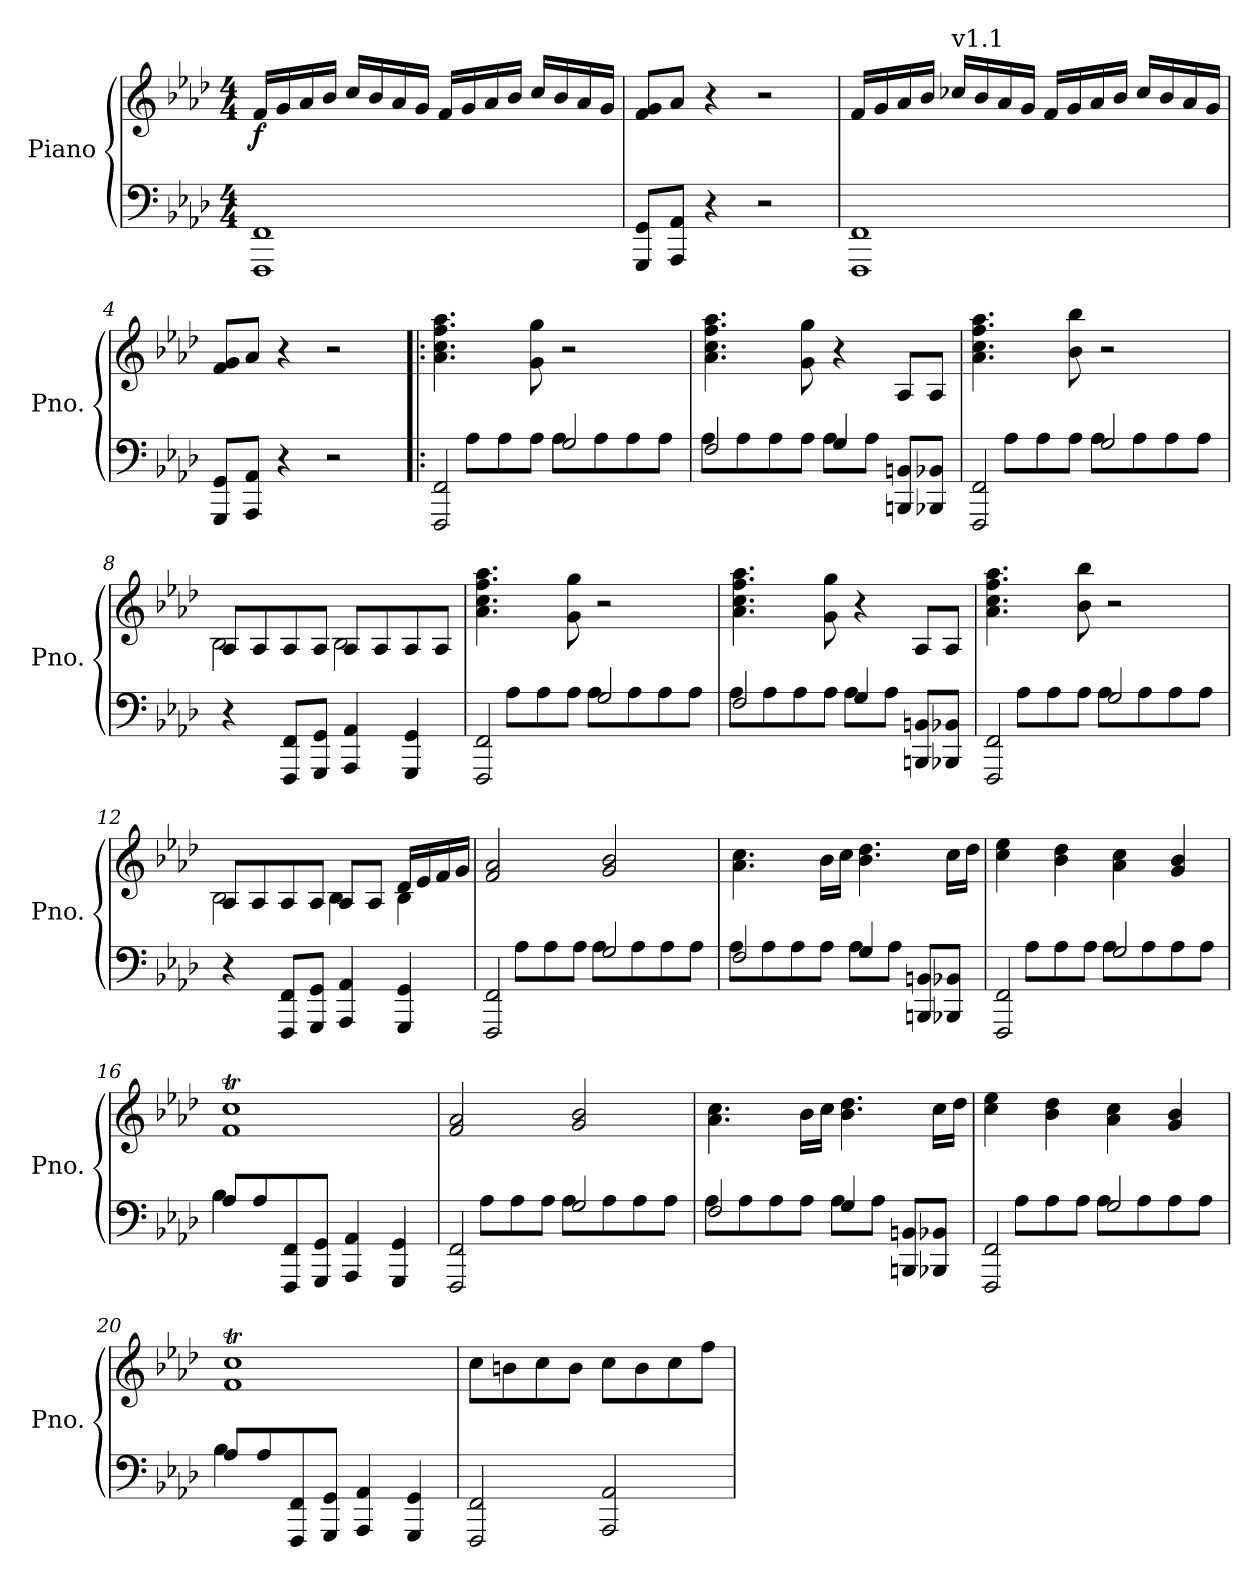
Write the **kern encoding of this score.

**kern	**kern	**dynam
*part1	*part1	*part1
*staff2	*staff1	*staff1/2
*I"Piano	*	*
*I'Pno.	*	*
*clefF4	*clefG2	*
*k[b-e-a-d-]	*k[b-e-a-d-]	*
*M4/4	*M4/4	*
*MM160	*MM160	*
=1	=1	=1
!	!	!LO:DY:b
1FFF 1FF	16f/LL	f
.	16g/	.
.	16a-/	.
.	16b-/JJ	.
.	16cc/LL	.
.	16b-/	.
.	16a-/	.
.	16g/JJ	.
.	16f/LL	.
.	16g/	.
.	16a-/	.
.	16b-/JJ	.
.	16cc/LL	.
.	16b-/	.
.	16a-/	.
.	16g/JJ	.
=2	=2	=2
8GGG/ 8GG/L	8f/ 8g/L	.
8AAA-/ 8AA-/J	8a-/J	.
4r	4r	.
2r	2r	.
=3	=3	=3
1FFF 1FF	16f/LL	.
.	16g/	.
.	16a-/	.
.	16b-/JJ	.
!	!LO:TX:a:t=v1.1	!
.	16cc-X/LL	.
.	16b-/	.
.	16a-/	.
.	16g/JJ	.
.	16f/LL	.
.	16g/	.
.	16a-/	.
.	16b-/JJ	.
.	16cc-/LL	.
.	16b-/	.
.	16a-/	.
.	16g/JJ	.
=4	=4	=4
8GGG/ 8GG/L	8f/ 8g/L	.
8AAA-/ 8AA-/J	8a-/J	.
4r	4r	.
2r	2r	.
!!LO:LB:g=z
=5!|:	=5!|:	=5!|:
*^	*	*
2FFF/ 2FF/	8rAyy	4.a-\ 4.cc\ 4.ff\ 4.aa-\	.
.	8A-\L	.	.
.	8A-\	.	.
.	8A-\J	8g\ 8gg\	.
2G/	8A-\L	2r	.
.	8A-\	.	.
.	8A-\	.	.
.	8A-\J	.	.
=6	=6	=6	=6
2F/	8A-\L	4.a-\ 4.cc\ 4.ff\ 4.aa-\	.
.	8A-\	.	.
.	8A-\	.	.
.	8A-\J	8g\ 8gg\	.
4G/	8A-\L	4r	.
.	8A-\J	.	.
8BBBn/ 8BBn/L	8ryy	8A-/L	.
8BBB-X/ 8BB-X/J	8ryy	8A-/J	.
=7	=7	=7	=7
2FFF/ 2FF/	8rAyy	4.a-\ 4.cc\ 4.ff\ 4.aa-\	.
.	8A-\L	.	.
.	8A-\	.	.
.	8A-\J	8b-\ 8bb-\	.
2G/	8A-\L	2r	.
.	8A-\	.	.
.	8A-\	.	.
.	8A-\J	.	.
*v	*v	*	*
=8	=8	=8
*	*^	*
4r	8A-/L	2B-\	.
.	8A-/	.	.
8FFF/ 8FF/L	8A-/	.	.
8GGG/ 8GG/J	8A-/J	.	.
4AAA-/ 4AA-/	8A-/L	2B-\	.
.	8A-/	.	.
4GGG/ 4GG/	8A-/	.	.
.	8A-/J	.	.
*	*v	*v	*
!!LO:LB:g=z
=9	=9	=9
*^	*	*
2FFF/ 2FF/	8rAyy	4.a-\ 4.cc\ 4.ff\ 4.aa-\	.
.	8A-\L	.	.
.	8A-\	.	.
.	8A-\J	8g\ 8gg\	.
2G/	8A-\L	2r	.
.	8A-\	.	.
.	8A-\	.	.
.	8A-\J	.	.
=10	=10	=10	=10
2F/	8A-\L	4.a-\ 4.cc\ 4.ff\ 4.aa-\	.
.	8A-\	.	.
.	8A-\	.	.
.	8A-\J	8g\ 8gg\	.
4G/	8A-\L	4r	.
.	8A-\J	.	.
8BBBn/ 8BBn/L	8ryy	8A-/L	.
8BBB-X/ 8BB-X/J	8ryy	8A-/J	.
=11	=11	=11	=11
2FFF/ 2FF/	8rAyy	4.a-\ 4.cc\ 4.ff\ 4.aa-\	.
.	8A-\L	.	.
.	8A-\	.	.
.	8A-\J	8b-\ 8bb-\	.
2G/	8A-\L	2r	.
.	8A-\	.	.
.	8A-\	.	.
.	8A-\J	.	.
*v	*v	*	*
=12	=12	=12
*	*^	*
4r	8A-/L	2B-\	.
.	8A-/	.	.
8FFF/ 8FF/L	8A-/	.	.
8GGG/ 8GG/J	8A-/J	.	.
4AAA-/ 4AA-/	8A-/L	4B-\	.
.	8A-/J	.	.
4GGG/ 4GG/	16d-/LL	4B-\	.
.	16e-/	.	.
.	16f/	.	.
.	16g/JJ	.	.
*	*v	*v	*
!!LO:LB:g=z
=13	=13	=13
*^	*	*
2FFF/ 2FF/	8rAyy	2f/ 2a-/	.
.	8A-\L	.	.
.	8A-\	.	.
.	8A-\J	.	.
2G/	8A-\L	2g/ 2b-/	.
.	8A-\	.	.
.	8A-\	.	.
.	8A-\J	.	.
=14	=14	=14	=14
2F/	8A-\L	4.a-\ 4.cc\	.
.	8A-\	.	.
.	8A-\	.	.
.	8A-\J	16b-\LL	.
.	.	16cc\JJ	.
4G/	8A-\L	4.b-\ 4.dd-\	.
.	8A-\J	.	.
8BBBn/ 8BBn/L	8ryy	.	.
8BBB-X/ 8BB-X/J	8ryy	16cc\LL	.
.	.	16dd-\JJ	.
=15	=15	=15	=15
2FFF/ 2FF/	8ryy	4cc\ 4ee-\	.
.	8A-\L	.	.
.	8A-\	4b-\ 4dd-\	.
.	8A-\J	.	.
2G/	8A-\L	4a-\ 4cc\	.
.	8A-\	.	.
.	8A-\	4g/ 4b-/	.
.	8A-\J	.	.
=16	=16	=16	=16
*	*	*^	*
8A-/L	4B-\	1cct	1f	.
8A-/	.	.	.	.
8FFF/ 8FF/	2.ryy	.	.	.
8GGG/ 8GG/J	.	.	.	.
4AAA-/ 4AA-/	.	.	.	.
4GGG/ 4GG/	.	.	.	.
*	*	*v	*v	*
!!LO:LB:g=z
=17	=17	=17	=17
2FFF/ 2FF/	8ryy	2f/ 2a-/	.
.	8A-\L	.	.
.	8A-\	.	.
.	8A-\J	.	.
2G/	8A-\L	2g/ 2b-/	.
.	8A-\	.	.
.	8A-\	.	.
.	8A-\J	.	.
=18	=18	=18	=18
2F/	8A-\L	4.a-\ 4.cc\	.
.	8A-\	.	.
.	8A-\	.	.
.	8A-\J	16b-\LL	.
.	.	16cc\JJ	.
4G/	8A-\L	4.b-\ 4.dd-\	.
.	8A-\J	.	.
8BBBn/ 8BBn/L	8ryy	.	.
8BBB-X/ 8BB-X/J	8ryy	16cc\LL	.
.	.	16dd-\JJ	.
=19	=19	=19	=19
2FFF/ 2FF/	8ryy	4cc\ 4ee-\	.
.	8A-\L	.	.
.	8A-\	4b-\ 4dd-\	.
.	8A-\J	.	.
2G/	8A-\L	4a-\ 4cc\	.
.	8A-\	.	.
.	8A-\	4g/ 4b-/	.
.	8A-\J	.	.
=20	=20	=20	=20
*	*	*^	*
8A-/L	4B-\	1cct	1f	.
8A-/	.	.	.	.
8FFF/ 8FF/	2.ryy	.	.	.
8GGG/ 8GG/J	.	.	.	.
4AAA-/ 4AA-/	.	.	.	.
4GGG/ 4GG/	.	.	.	.
*v	*v	*	*	*
*	*v	*v	*
!!LO:PB:g=z
=21	=21	=21
2FFF/ 2FF/	8cc\L	.
.	8bn\	.
.	8cc\	.
.	8b\J	.
2AAA-/ 2AA-/	8cc\L	.
.	8b\	.
.	8cc\	.
.	8ff\J	.
=	=	=
*-	*-	*-
